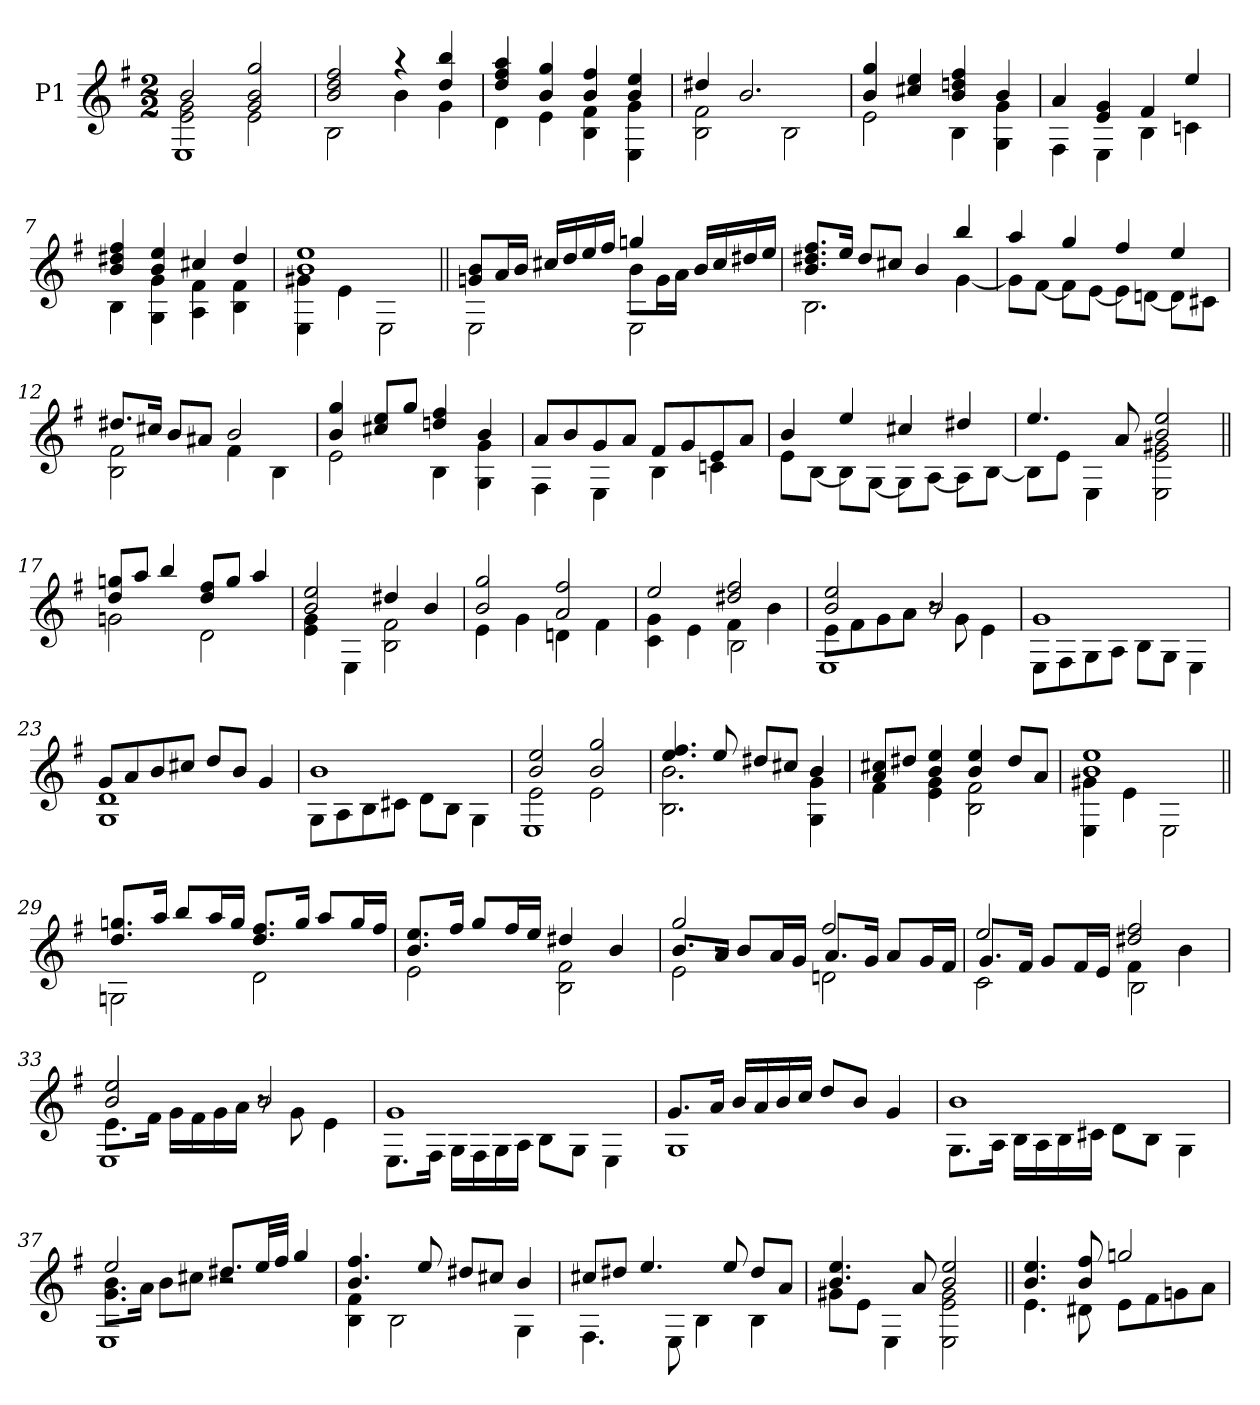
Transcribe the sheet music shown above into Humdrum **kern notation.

**kern
*part1
*staff1
*I"P1
!!LO:PB:g=z
*clefG2
*ITrd7c12
*k[f#]
*e:
*M2/2
*MM68
=1
*^
*	*^
2Bi/	2Ei\ 2Gi	1EEi
2Gi/ 2Bi 2gi	2Ei\	.
*	*v	*v
=2	=2
2Bi/ 2di 2f#i	2BBi\
4r	4Bi\
4di/ 4bi	4Gi\
=3	=3
4di/ 4f#i 4ai	4Di\
4Bi/ 4gi	4Ei\
4Bi/ 4f#i	4BBi\ 4F#i
4Bi/ 4ei	4EEi\ 4Gi
=4	=4
4d#Xi/	2BBi\ 2F#i
2.Bi/	.
.	2BBi\
=5	=5
4Bi/ 4gi	2Ei\
4c#Xi/ 4ei	.
4Bi/ 4dni 4f#i	4BBi\
4Bi/	4GGi\ 4Gi
=6	=6
4Ai/	4FF#i\
4Ei/ 4Gi	4EEi\
4F#i/	4BBi\
4ei/	4Cni\
=7	=7
4Bi/ 4d#Xi 4f#i	4BBi\
4Bi/ 4ei	4GGi\ 4Gi
4c#Xi/	4AAi\ 4F#i
4d#i/	4BBi\ 4F#i
!!LO:LB:g=z	!!
=8	=8
1Bi 1ei	4EEi\ 4G#Xi
.	4Ei\
.	2EEi\
=9||	=9||
*	*^
8Gni/ 8BiL	2ryy	2EEi\
16Ai/L	.	.
16Bi/JJ	.	.
16c#Xi/LL	.	.
16di/	.	.
16ei/	.	.
16f#i/JJ	.	.
4gni/	8Bi\L	2EEi\
.	16Gi\L	.
.	16Ai\JJ	.
16Bi/LL	4ryy	.
16c#i/	.	.
16d#Xi/	.	.
16ei/JJ	.	.
*	*v	*v
=10	=10
8.Bi/ 8.d#Xi 8.f#iL	2.BBi\
16ei/Jk	.
8d#i/L	.
8c#Xi/J	.
4Bi/	.
4bi/	[<4Gi\
=11	=11
4ai/	8Gi\L]
.	[<8F#i\J
4gi/	8F#i\L]
.	[<8Ei\J
4f#i/	8Ei\L]
.	[<8Dni\J
4ei/	8Di\L]
.	8C#Xi\J
=12	=12
8.d#Xi/L	2BBi\ 2F#i
16c#Xi/Jk	.
8Bi/L	.
8A#Xi/J	.
2Bi/	4F#i\
.	4BBi\
!!LO:LB:g=z	!!
=13	=13
4Bi/ 4gi	2Ei\
8c#Xi/ 8eiL	.
8gi/J	.
4dni/ 4f#i	4BBi\
4Bi/	4GGi\ 4Gi
=14	=14
8Ai/L	4FF#i\
8Bi/	.
8Gi/	4EEi\
8Ai/J	.
8F#i/L	4BBi\
8Gi/	.
8Ei/	4Cni\
8Ai/J	.
=15	=15
4Bi/	8Ei\L
.	[<8BBi\J
4ei/	8BBi\L]
.	[<8GGi\J
4c#Xi/	8GGi\L]
.	[<8AAi\J
4d#Xi/	8AAi\L]
.	[<8BBi\J
=16	=16
4.ei/	8BBi\L]
.	8Ei\J
.	4EEi\
8Ai/	.
2Bi/ 2ei	2EEi\ 2Ei 2G#Xi
=17||	=17||
8di/ 8gniL	2Gni\
8ai/J	.
4bi/	.
8di/ 8f#iL	2Di\
8gi/J	.
4ai/	.
!!LO:LB:g=z	!!
=18	=18
2Bi/ 2ei	4Ei\ 4Gi
.	4EEi\
4d#Xi/	2BBi\ 2F#i
4Bi/	.
=19	=19
2Bi/ 2gi	4Ei\
.	4Gi\
2Ai/ 2f#i	4Dni\
.	4F#i\
=20	=20
*	*^
2ei/	4Ci\ 4Gi	2ryy
.	4Ei\	.
2d#Xi/ 2f#i	4F#i\	2BBi\
.	4Bi\	.
=21	=21	=21
2Bi/ 2ei	8Ei\L	1EEi
.	8F#i\	.
.	8Gi\	.
.	8Ai\J	.
2Bi/	8r	.
.	8Gi\	.
.	4Ei\	.
*	*v	*v
=22	=22
1Gi	8EEi\L
.	8FF#i\
.	8GGi\
.	8AAi\J
.	8BBi\L
.	8GGi\J
.	4EEi\
=23	=23
8Gi/L	1GGi 1Di
8Ai/	.
8Bi/	.
8c#Xi/J	.
8di/L	.
8Bi/J	.
4Gi/	.
!!LO:LB:g=z	!!
=24	=24
1Bi	8GGi\L
.	8AAi\
.	8BBi\
.	8C#Xi\J
.	8Di\L
.	8BBi\J
.	4GGi\
=25	=25
*	*^
2Bi/ 2ei	2Ei\	1EEi
2Bi/ 2gi	2Ei\	.
*	*v	*v
=26	=26
4.ei/ 4.f#i	2.BBi\ 2.Bi
8ei/	.
8d#Xi/L	.
8c#Xi/J	.
4Bi/	4GGi\ 4Gi
=27	=27
8Ai/ 8c#XiL	4F#i\
8d#Xi/J	.
4Bi/ 4ei	4Ei\ 4Gi
4Bi/ 4ei	2BBi\ 2F#i
8d#i/L	.
8Ai/J	.
=28	=28
1Bi 1ei	4EEi\ 4G#Xi
.	4Ei\
.	2EEi\
!!LO:LB:g=z	!!
=29||	=29||
8.di/ 8.gniL	2GGni\
16ai/Jk	.
8bi/L	.
16ai/L	.
16gi/JJ	.
8.di/ 8.f#iL	2Di\
16gi/Jk	.
8ai/L	.
16gi/L	.
16f#i/JJ	.
=30	=30
8.Bi/ 8.eiL	2Ei\
16f#i/Jk	.
8gi/L	.
16f#i/L	.
16ei/JJ	.
4d#Xi/	2BBi\ 2F#i
4Bi/	.
=31	=31
*	*^
2gi/	8.Bi/L	2Ei\
.	16Ai/Jk	.
.	8Bi/L	.
.	16Ai/L	.
.	16Gi/JJ	.
2f#i/	8.Ai/L	2Dni\
.	16Gi/Jk	.
.	8Ai/L	.
.	16Gi/L	.
.	16F#i/JJ	.
=32	=32	=32
2ei/	8.Gi/L	2Ci\
.	16F#i/Jk	.
.	8Gi/L	.
.	16F#i/L	.
.	16Ei/JJ	.
2d#Xi/ 2f#i	4F#i\	2BBi\
.	4Bi\	.
!!LO:LB:g=z	!!	!!
=33	=33	=33
2Bi/ 2ei	8.Ei\L	1EEi
.	16F#i\Jk	.
.	16Gi\LL	.
.	16F#i\	.
.	16Gi\	.
.	16Ai\JJ	.
2Bi/	8r	.
.	8Gi\	.
.	4Ei\	.
*	*v	*v
=34	=34
1Gi	8.EEi\L
.	16FF#i\Jk
.	16GGi\LL
.	16FF#i\
.	16GGi\
.	16AAi\JJ
.	8BBi\L
.	8GGi\J
.	4EEi\
=35	=35
8.Gi/L	1GGi
16Ai/Jk	.
16Bi/LL	.
16Ai/	.
16Bi/	.
16ci/JJ	.
8di/L	.
8Bi/J	.
4Gi/	.
=36	=36
1Bi	8.GGi\L
.	16AAi\Jk
.	16BBi\LL
.	16AAi\
.	16BBi\
.	16C#Xi\JJ
.	8Di\L
.	8BBi\J
.	4GGi\
!!LO:LB:g=z	!!
=37	=37
*	*^
2ei/	8.Gi\ 8.BiL	1EEi
.	16Ai\Jk	.
.	8Bi\L	.
.	8c#Xi\J	.
8.d#Xi/L	2r	.
32ei/LL	.	.
32f#i/JJJ	.	.
4gi/	.	.
*	*v	*v
=38	=38
4.Bi/ 4.f#i	4BBi\ 4F#i
.	2BBi\
8ei/	.
8d#Xi/L	.
8c#Xi/J	.
4Bi/	4GGi\
=39	=39
8c#Xi/L	4.FF#i\
8d#Xi/J	.
4.ei/	.
.	8EEi\
.	4BBi\
8ei/	.
8d#i/L	4BBi\
8Ai/J	.
=40	=40
4.Bi/ 4.ei	8G#Xi\L
.	8Ei\J
.	4EEi\
8Ai/	.
2Bi/ 2ei	2EEi\ 2Ei 2G#i
!!LO:PB:g=z	!!
=41||	=41||
4.Bi/ 4.ei	4.Ei\
8Bi/ 8f#i	8D#Xi\
2gni/	8Ei\L
.	8F#i\
.	8Gni\
.	8Ai\J
*v	*v
=
*-
